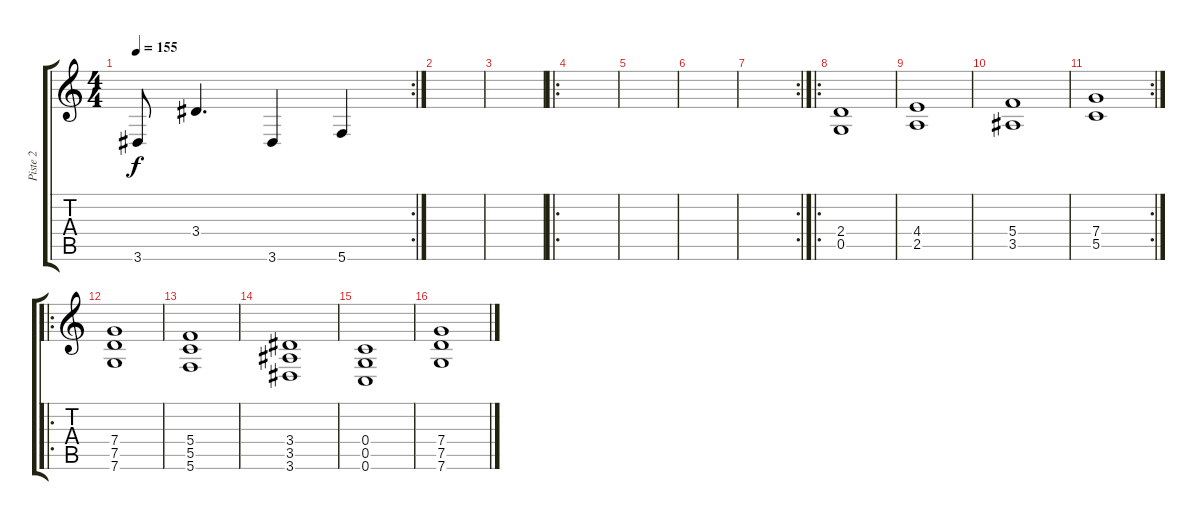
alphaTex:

\track ("Piste 2" "Piste 2") {instrument distortionguitar}
\staff {score tabs}
\tuning (D4 A3 F3 C3 G2 C2) {hide}
\rc 2
\ts (4 4)
\tempo 155
\clef g2
\ks c
3.6{t}.8{dy f} 3.4.4{d} 3.6.4 5.6.4 |
|
|
\ro
|
|
|
\rc 2
|
\ro
(2.4 0.5).1 |
(4.4 2.5).1 |
(5.4 3.5).1 |
\rc 2
(7.4 5.5).1 |
\ro
(7.4 7.5 7.6).1 |
(5.4 5.5 5.6).1 |
(3.4 3.5 3.6).1 |
(0.4 0.5 0.6).1 |
(7.4 7.5 7.6).1
